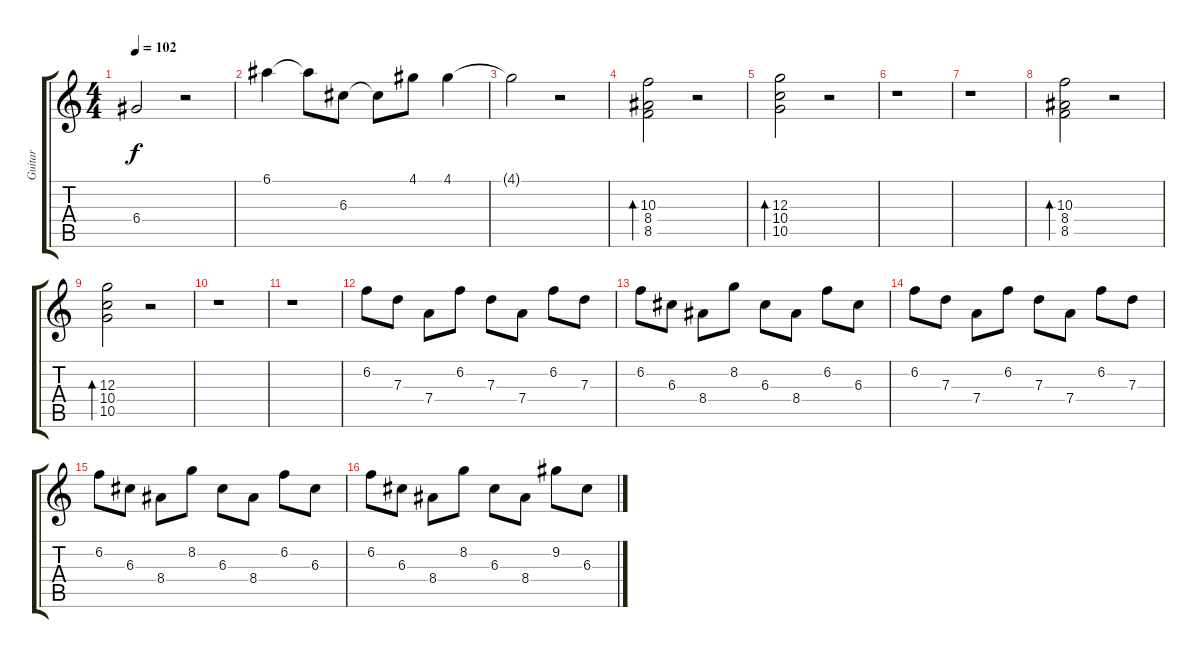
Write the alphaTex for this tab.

\track ("Guitar" "Guitar") {instrument electricguitarclean}
\staff {score tabs}
\tuning (E4 B3 G3 D3 A2 E2) {hide}
\ts (4 4)
\tempo 102
\clef g2
\ks c
6.4{t}.2{dy f} r.2 |
6.1.4 6.1{t}.8 6.3.8 6.3{t}.8 4.1.8 4.1.4 |
4.1{t}.2 r.2 |
(10.3 8.4 8.5).2{bd 60} r.2 |
(12.3 10.4 10.5).2{bd 60} r.2 |
r.1 |
r.1 |
(10.3 8.4 8.5).2{bd 60} r.2 |
(12.3 10.4 10.5).2{bd 60} r.2 |
r.1 |
r.1 |
6.2.8 7.3.8 7.4.8 6.2.8 7.3.8 7.4.8 6.2.8 7.3.8 |
6.2.8 6.3.8 8.4.8 8.2.8 6.3.8 8.4.8 6.2.8 6.3.8 |
6.2.8 7.3.8 7.4.8 6.2.8 7.3.8 7.4.8 6.2.8 7.3.8 |
6.2.8 6.3.8 8.4.8 8.2.8 6.3.8 8.4.8 6.2.8 6.3.8 |
6.2.8 6.3.8 8.4.8 8.2.8 6.3.8 8.4.8 9.2.8 6.3.8
